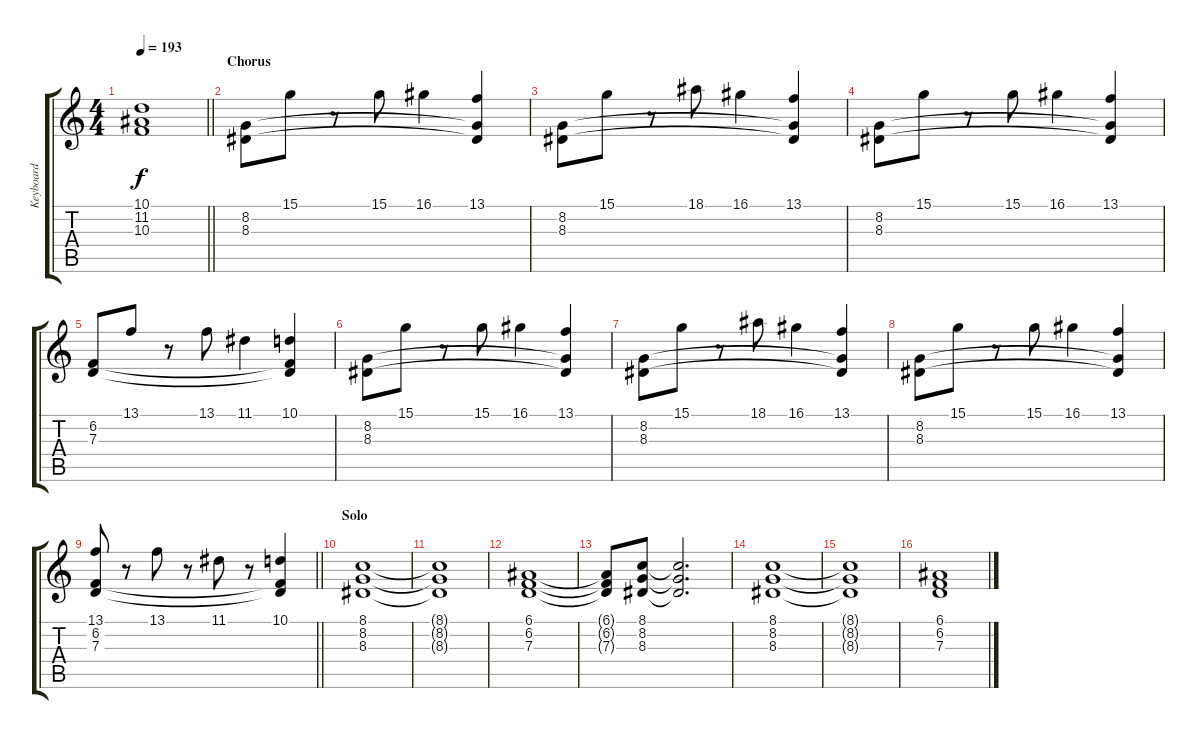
\track ("Keyboard" "Keyboard") {instrument stringensemble1}
\staff {score tabs}
\tuning (E4 B3 G3 D3 A2 E2) {hide}
\ts (4 4)
\tempo 193
\clef g2
\barLineRight lightlight
\ks c
(10.1{t} 11.2{t} 10.3{t}).1{dy f} |
\section ("" "Chorus")
(8.2 8.3).8 15.1.8 r.8 15.1.8 16.1.4 (13.1 8.2{t} 8.3{t}).4 |
(8.2 8.3).8 15.1.8 r.8 18.1.8 16.1.4 (13.1 8.2{t} 8.3{t}).4 |
(8.2 8.3).8 15.1.8 r.8 15.1.8 16.1.4 (13.1 8.2{t} 8.3{t}).4 |
(6.2 7.3).8 13.1.8 r.8 13.1.8 11.1.4 (10.1 6.2{t} 7.3{t}).4 |
(8.2 8.3).8 15.1.8 r.8 15.1.8 16.1.4 (13.1 8.2{t} 8.3{t}).4 |
(8.2 8.3).8 15.1.8 r.8 18.1.8 16.1.4 (13.1 8.2{t} 8.3{t}).4 |
(8.2 8.3).8 15.1.8 r.8 15.1.8 16.1.4 (13.1 8.2{t} 8.3{t}).4 |
\barLineRight lightlight
(13.1 6.2 7.3).8 r.8 13.1.8 r.8 11.1.8 r.8 (10.1 6.2{t} 7.3{t}).4 |
\section ("" "Solo")
(8.1 8.2 8.3).1 |
(8.1{t} 8.2{t} 8.3{t}).1 |
(6.1 6.2 7.3).1 |
(6.1{t} 6.2{t} 7.3{t}).8 (8.1 8.2 8.3).8 (8.1{t} 8.2{t} 8.3{t}).2{d} |
(8.1 8.2 8.3).1 |
(8.1{t} 8.2{t} 8.3{t}).1 |
(6.1 6.2 7.3).1
